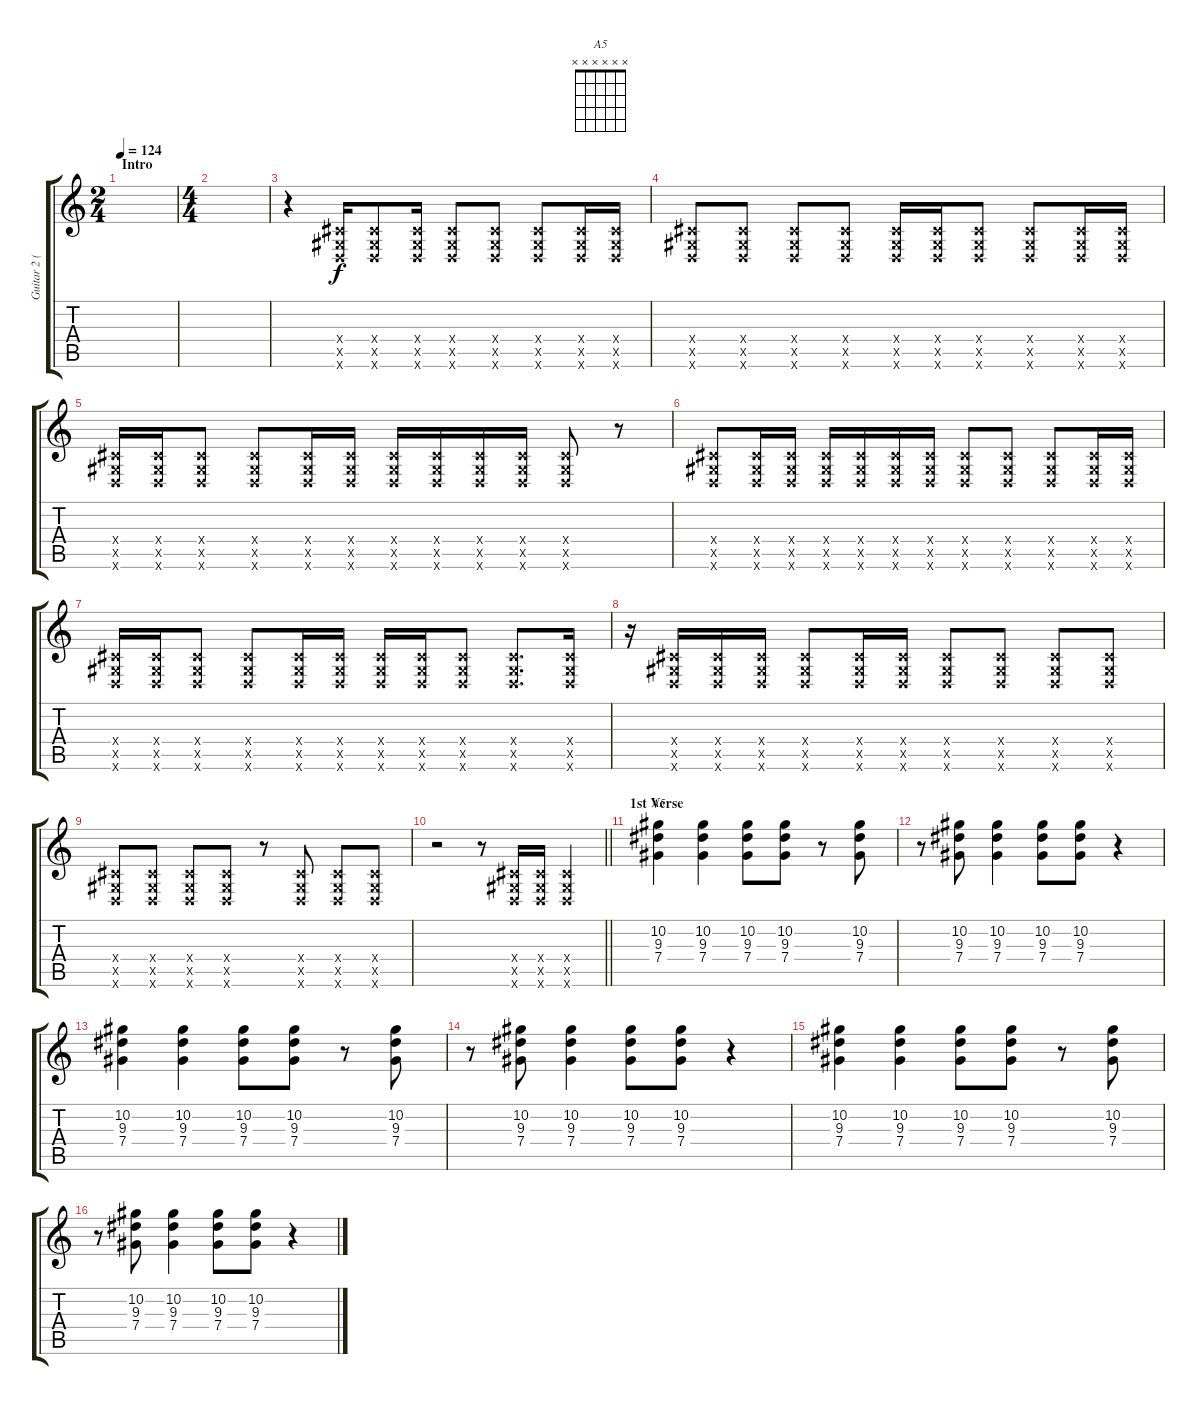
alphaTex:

\track ("Guitar 2 (Izzy)" "Guitar 2 (") {instrument overdrivenguitar}
\staff {score tabs}
\tuning (Eb4 Bb3 Gb3 Db3 Ab2 Eb2) {hide}
\chord ("A5" x x x x x x)
\ts (2 4)
\section ("" "Intro")
\tempo 124
\clef g2
\ks c
|
\ts (4 4)
|
r.4 (0.4{x} 0.5{x} -1.6{x}).16 (0.4{x} 0.5{x} -1.6{x}).8 (0.4{x} 0.5{x} -1.6{x}).16 (0.4{x} 0.5{x} -1.6{x}).8 (0.4{x} 0.5{x} -1.6{x}).8 (0.4{x} 0.5{x} -1.6{x}).8 (0.4{x} 0.5{x} -1.6{x}).16 (0.4{x} 0.5{x} -1.6{x}).16 |
(0.4{x} 0.5{x} -1.6{x}).8 (0.4{x} 0.5{x} -1.6{x}).8 (0.4{x} 0.5{x} -1.6{x}).8 (0.4{x} 0.5{x} -1.6{x}).8 (0.4{x} 0.5{x} -1.6{x}).16 (0.4{x} 0.5{x} -1.6{x}).16 (0.4{x} 0.5{x} -1.6{x}).8 (0.4{x} 0.5{x} -1.6{x}).8 (0.4{x} 0.5{x} -1.6{x}).16 (0.4{x} 0.5{x} -1.6{x}).16 |
(0.4{x} 0.5{x} -1.6{x}).16 (0.4{x} 0.5{x} -1.6{x}).16 (0.4{x} 0.5{x} -1.6{x}).8 (0.4{x} 0.5{x} -1.6{x}).8 (0.4{x} 0.5{x} -1.6{x}).16 (0.4{x} 0.5{x} -1.6{x}).16 (0.4{x} 0.5{x} -1.6{x}).16 (0.4{x} 0.5{x} -1.6{x}).16 (0.4{x} 0.5{x} -1.6{x}).16 (0.4{x} 0.5{x} -1.6{x}).16 (0.4{x} 0.5{x} -1.6{x}).8 r.8 |
(0.4{x} 0.5{x} -1.6{x}).8 (0.4{x} 0.5{x} -1.6{x}).16 (0.4{x} 0.5{x} -1.6{x}).16 (0.4{x} 0.5{x} -1.6{x}).16 (0.4{x} 0.5{x} -1.6{x}).16 (0.4{x} 0.5{x} -1.6{x}).16 (0.4{x} 0.5{x} -1.6{x}).16 (0.4{x} 0.5{x} -1.6{x}).8 (0.4{x} 0.5{x} -1.6{x}).8 (0.4{x} 0.5{x} -1.6{x}).8 (0.4{x} 0.5{x} -1.6{x}).16 (0.4{x} 0.5{x} -1.6{x}).16 |
(0.4{x} 0.5{x} -1.6{x}).16 (0.4{x} 0.5{x} -1.6{x}).16 (0.4{x} 0.5{x} -1.6{x}).8 (0.4{x} 0.5{x} -1.6{x}).8 (0.4{x} 0.5{x} -1.6{x}).16 (0.4{x} 0.5{x} -1.6{x}).16 (0.4{x} 0.5{x} -1.6{x}).16 (0.4{x} 0.5{x} -1.6{x}).16 (0.4{x} 0.5{x} -1.6{x}).8 (0.4{x} 0.5{x} -1.6{x}).8{d} (0.4{x} 0.5{x} -1.6{x}).16 |
r.16 (0.4{x} 0.5{x} -1.6{x}).16 (0.4{x} 0.5{x} -1.6{x}).16 (0.4{x} 0.5{x} -1.6{x}).16 (0.4{x} 0.5{x} -1.6{x}).8 (0.4{x} 0.5{x} -1.6{x}).16 (0.4{x} 0.5{x} -1.6{x}).16 (0.4{x} 0.5{x} -1.6{x}).8 (0.4{x} 0.5{x} -1.6{x}).8 (0.4{x} 0.5{x} -1.6{x}).8 (0.4{x} 0.5{x} -1.6{x}).8 |
(0.4{x} 0.5{x} -1.6{x}).8 (0.4{x} 0.5{x} -1.6{x}).8 (0.4{x} 0.5{x} -1.6{x}).8 (0.4{x} 0.5{x} -1.6{x}).8 r.8 (0.4{x} 0.5{x} -1.6{x}).8 (0.4{x} 0.5{x} -1.6{x}).8 (0.4{x} 0.5{x} -1.6{x}).8 |
\barLineRight lightlight
r.2 r.8 (0.4{x} 0.5{x} -1.6{x}).16 (0.4{x} 0.5{x} -1.6{x}).16 (0.4{x} 0.5{x} -1.6{x}).4 |
\section ("" "1st Verse")
(10.2 9.3 7.4).4{ch "A5"} (10.2 9.3 7.4).4 (10.2 9.3 7.4).8 (10.2 9.3 7.4).8 r.8 (10.2 9.3 7.4).8 |
r.8 (10.2 9.3 7.4).8 (10.2 9.3 7.4).4 (10.2 9.3 7.4).8 (10.2 9.3 7.4).8 r.4 |
(10.2 9.3 7.4).4 (10.2 9.3 7.4).4 (10.2 9.3 7.4).8 (10.2 9.3 7.4).8 r.8 (10.2 9.3 7.4).8 |
r.8 (10.2 9.3 7.4).8 (10.2 9.3 7.4).4 (10.2 9.3 7.4).8 (10.2 9.3 7.4).8 r.4 |
(10.2 9.3 7.4).4 (10.2 9.3 7.4).4 (10.2 9.3 7.4).8 (10.2 9.3 7.4).8 r.8 (10.2 9.3 7.4).8 |
r.8 (10.2 9.3 7.4).8 (10.2 9.3 7.4).4 (10.2 9.3 7.4).8 (10.2 9.3 7.4).8 r.4
